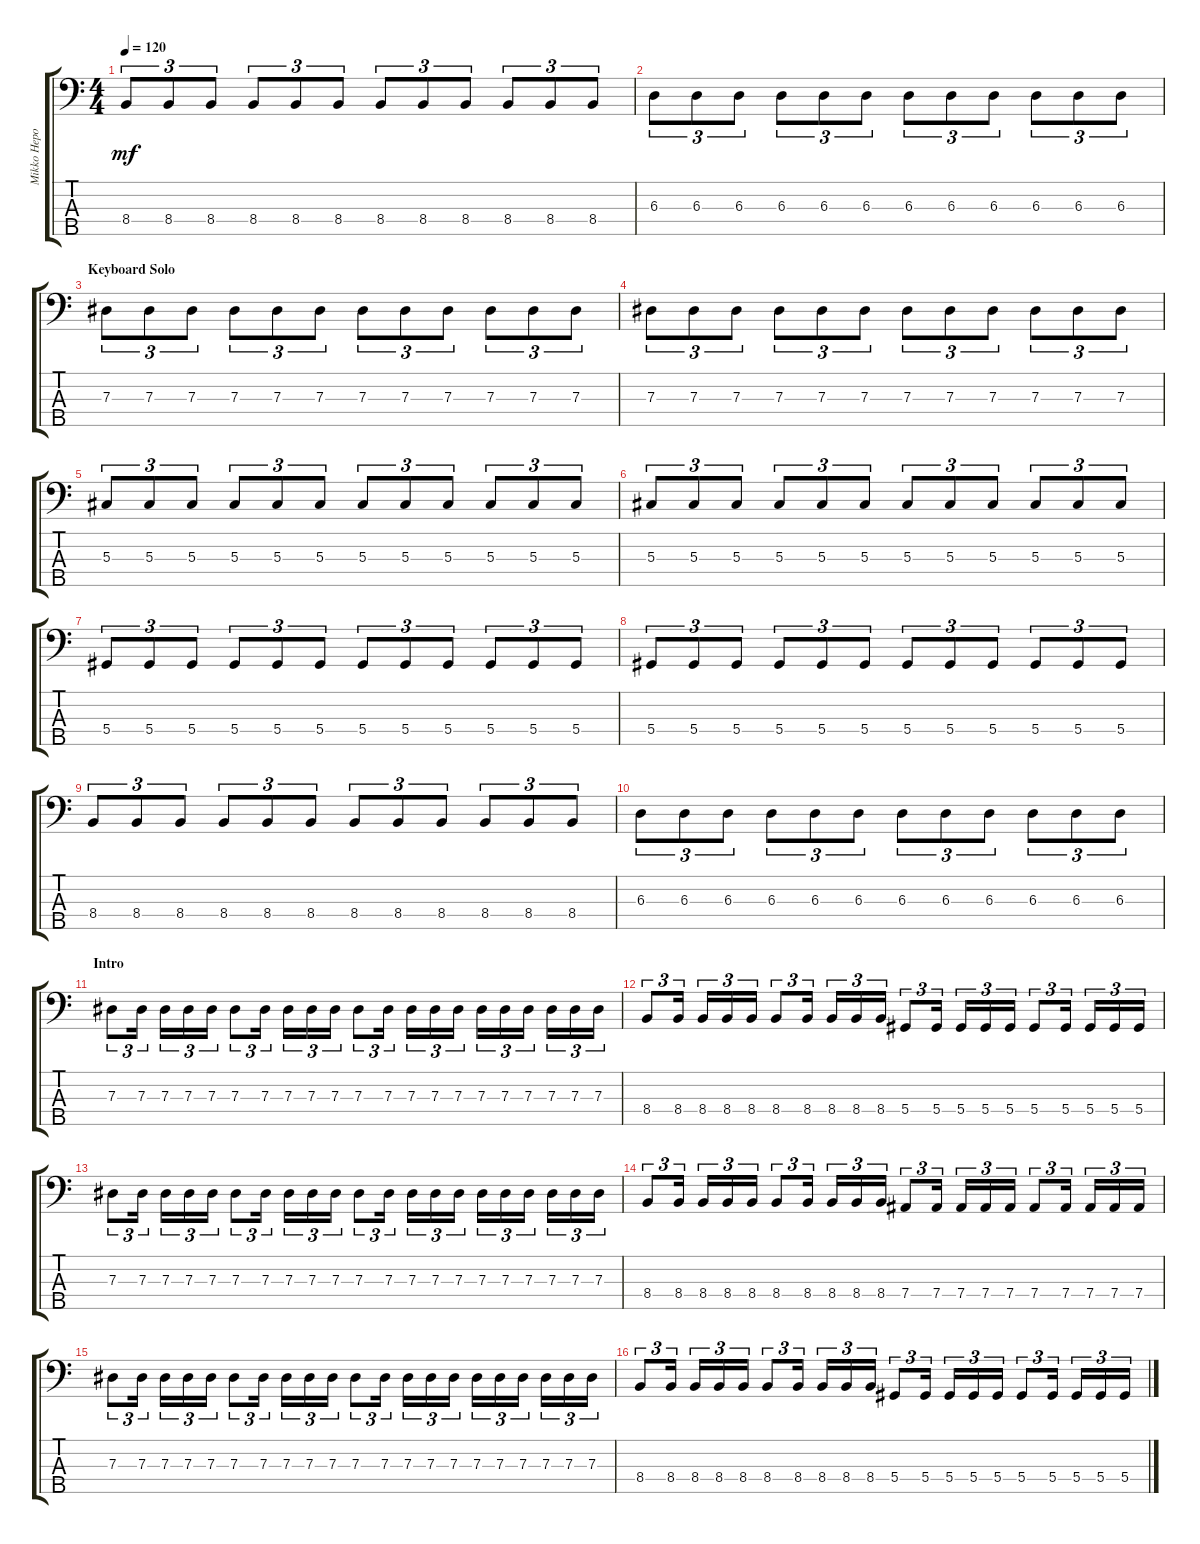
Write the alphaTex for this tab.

\track ("Mikko Hepo-Oja (bass)" "Mikko Hepo") {instrument electricbasspick}
\staff {score tabs}
\tuning (Gb2 Db2 Ab1 Eb1 Bb0) {hide}
\ts (4 4)
\tempo 120
\clef f4
\ks c
8.4.8{tu (3 2) dy mf} 8.4.8{tu (3 2)} 8.4.8{tu (3 2)} 8.4.8{tu (3 2)} 8.4.8{tu (3 2)} 8.4.8{tu (3 2)} 8.4.8{tu (3 2)} 8.4.8{tu (3 2)} 8.4.8{tu (3 2)} 8.4.8{tu (3 2)} 8.4.8{tu (3 2)} 8.4.8{tu (3 2)} |
6.3.8{tu (3 2)} 6.3.8{tu (3 2)} 6.3.8{tu (3 2)} 6.3.8{tu (3 2)} 6.3.8{tu (3 2)} 6.3.8{tu (3 2)} 6.3.8{tu (3 2)} 6.3.8{tu (3 2)} 6.3.8{tu (3 2)} 6.3.8{tu (3 2)} 6.3.8{tu (3 2)} 6.3.8{tu (3 2)} |
\section ("" "Keyboard Solo")
7.3.8{tu (3 2)} 7.3.8{tu (3 2)} 7.3.8{tu (3 2)} 7.3.8{tu (3 2)} 7.3.8{tu (3 2)} 7.3.8{tu (3 2)} 7.3.8{tu (3 2)} 7.3.8{tu (3 2)} 7.3.8{tu (3 2)} 7.3.8{tu (3 2)} 7.3.8{tu (3 2)} 7.3.8{tu (3 2)} |
7.3.8{tu (3 2)} 7.3.8{tu (3 2)} 7.3.8{tu (3 2)} 7.3.8{tu (3 2)} 7.3.8{tu (3 2)} 7.3.8{tu (3 2)} 7.3.8{tu (3 2)} 7.3.8{tu (3 2)} 7.3.8{tu (3 2)} 7.3.8{tu (3 2)} 7.3.8{tu (3 2)} 7.3.8{tu (3 2)} |
5.3.8{tu (3 2)} 5.3.8{tu (3 2)} 5.3.8{tu (3 2)} 5.3.8{tu (3 2)} 5.3.8{tu (3 2)} 5.3.8{tu (3 2)} 5.3.8{tu (3 2)} 5.3.8{tu (3 2)} 5.3.8{tu (3 2)} 5.3.8{tu (3 2)} 5.3.8{tu (3 2)} 5.3.8{tu (3 2)} |
5.3.8{tu (3 2)} 5.3.8{tu (3 2)} 5.3.8{tu (3 2)} 5.3.8{tu (3 2)} 5.3.8{tu (3 2)} 5.3.8{tu (3 2)} 5.3.8{tu (3 2)} 5.3.8{tu (3 2)} 5.3.8{tu (3 2)} 5.3.8{tu (3 2)} 5.3.8{tu (3 2)} 5.3.8{tu (3 2)} |
5.4.8{tu (3 2)} 5.4.8{tu (3 2)} 5.4.8{tu (3 2)} 5.4.8{tu (3 2)} 5.4.8{tu (3 2)} 5.4.8{tu (3 2)} 5.4.8{tu (3 2)} 5.4.8{tu (3 2)} 5.4.8{tu (3 2)} 5.4.8{tu (3 2)} 5.4.8{tu (3 2)} 5.4.8{tu (3 2)} |
5.4.8{tu (3 2)} 5.4.8{tu (3 2)} 5.4.8{tu (3 2)} 5.4.8{tu (3 2)} 5.4.8{tu (3 2)} 5.4.8{tu (3 2)} 5.4.8{tu (3 2)} 5.4.8{tu (3 2)} 5.4.8{tu (3 2)} 5.4.8{tu (3 2)} 5.4.8{tu (3 2)} 5.4.8{tu (3 2)} |
8.4.8{tu (3 2)} 8.4.8{tu (3 2)} 8.4.8{tu (3 2)} 8.4.8{tu (3 2)} 8.4.8{tu (3 2)} 8.4.8{tu (3 2)} 8.4.8{tu (3 2)} 8.4.8{tu (3 2)} 8.4.8{tu (3 2)} 8.4.8{tu (3 2)} 8.4.8{tu (3 2)} 8.4.8{tu (3 2)} |
6.3.8{tu (3 2)} 6.3.8{tu (3 2)} 6.3.8{tu (3 2)} 6.3.8{tu (3 2)} 6.3.8{tu (3 2)} 6.3.8{tu (3 2)} 6.3.8{tu (3 2)} 6.3.8{tu (3 2)} 6.3.8{tu (3 2)} 6.3.8{tu (3 2)} 6.3.8{tu (3 2)} 6.3.8{tu (3 2)} |
\section ("" "Intro")
7.3.8{tu (3 2)} 7.3.16{tu (3 2)} 7.3.16{tu (3 2)} 7.3.16{tu (3 2)} 7.3.16{tu (3 2)} 7.3.8{tu (3 2)} 7.3.16{tu (3 2)} 7.3.16{tu (3 2)} 7.3.16{tu (3 2)} 7.3.16{tu (3 2)} 7.3.8{tu (3 2)} 7.3.16{tu (3 2)} 7.3.16{tu (3 2)} 7.3.16{tu (3 2)} 7.3.16{tu (3 2)} 7.3.16{tu (3 2)} 7.3.16{tu (3 2)} 7.3.16{tu (3 2)} 7.3.16{tu (3 2)} 7.3.16{tu (3 2)} 7.3.16{tu (3 2)} |
8.4.8{tu (3 2)} 8.4.16{tu (3 2)} 8.4.16{tu (3 2)} 8.4.16{tu (3 2)} 8.4.16{tu (3 2)} 8.4.8{tu (3 2)} 8.4.16{tu (3 2)} 8.4.16{tu (3 2)} 8.4.16{tu (3 2)} 8.4.16{tu (3 2)} 5.4.8{tu (3 2)} 5.4.16{tu (3 2)} 5.4.16{tu (3 2)} 5.4.16{tu (3 2)} 5.4.16{tu (3 2)} 5.4.8{tu (3 2)} 5.4.16{tu (3 2)} 5.4.16{tu (3 2)} 5.4.16{tu (3 2)} 5.4.16{tu (3 2)} |
7.3.8{tu (3 2)} 7.3.16{tu (3 2)} 7.3.16{tu (3 2)} 7.3.16{tu (3 2)} 7.3.16{tu (3 2)} 7.3.8{tu (3 2)} 7.3.16{tu (3 2)} 7.3.16{tu (3 2)} 7.3.16{tu (3 2)} 7.3.16{tu (3 2)} 7.3.8{tu (3 2)} 7.3.16{tu (3 2)} 7.3.16{tu (3 2)} 7.3.16{tu (3 2)} 7.3.16{tu (3 2)} 7.3.16{tu (3 2)} 7.3.16{tu (3 2)} 7.3.16{tu (3 2)} 7.3.16{tu (3 2)} 7.3.16{tu (3 2)} 7.3.16{tu (3 2)} |
8.4.8{tu (3 2)} 8.4.16{tu (3 2)} 8.4.16{tu (3 2)} 8.4.16{tu (3 2)} 8.4.16{tu (3 2)} 8.4.8{tu (3 2)} 8.4.16{tu (3 2)} 8.4.16{tu (3 2)} 8.4.16{tu (3 2)} 8.4.16{tu (3 2)} 7.4.8{tu (3 2)} 7.4.16{tu (3 2)} 7.4.16{tu (3 2)} 7.4.16{tu (3 2)} 7.4.16{tu (3 2)} 7.4.8{tu (3 2)} 7.4.16{tu (3 2)} 7.4.16{tu (3 2)} 7.4.16{tu (3 2)} 7.4.16{tu (3 2)} |
7.3.8{tu (3 2)} 7.3.16{tu (3 2)} 7.3.16{tu (3 2)} 7.3.16{tu (3 2)} 7.3.16{tu (3 2)} 7.3.8{tu (3 2)} 7.3.16{tu (3 2)} 7.3.16{tu (3 2)} 7.3.16{tu (3 2)} 7.3.16{tu (3 2)} 7.3.8{tu (3 2)} 7.3.16{tu (3 2)} 7.3.16{tu (3 2)} 7.3.16{tu (3 2)} 7.3.16{tu (3 2)} 7.3.16{tu (3 2)} 7.3.16{tu (3 2)} 7.3.16{tu (3 2)} 7.3.16{tu (3 2)} 7.3.16{tu (3 2)} 7.3.16{tu (3 2)} |
8.4.8{tu (3 2)} 8.4.16{tu (3 2)} 8.4.16{tu (3 2)} 8.4.16{tu (3 2)} 8.4.16{tu (3 2)} 8.4.8{tu (3 2)} 8.4.16{tu (3 2)} 8.4.16{tu (3 2)} 8.4.16{tu (3 2)} 8.4.16{tu (3 2)} 5.4.8{tu (3 2)} 5.4.16{tu (3 2)} 5.4.16{tu (3 2)} 5.4.16{tu (3 2)} 5.4.16{tu (3 2)} 5.4.8{tu (3 2)} 5.4.16{tu (3 2)} 5.4.16{tu (3 2)} 5.4.16{tu (3 2)} 5.4.16{tu (3 2)}
